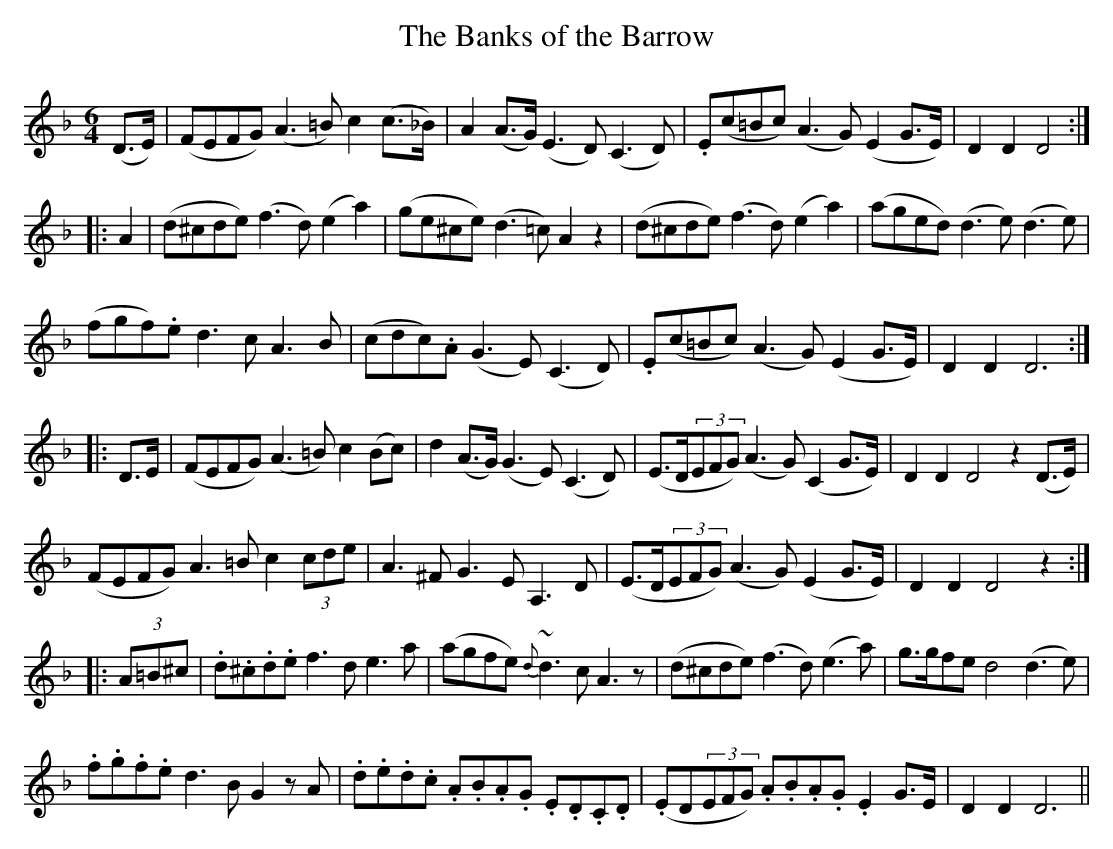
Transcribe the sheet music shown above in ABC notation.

X:1
T: The Banks of the Barrow
M: 6/4
L: 1/8
K: Dm
(D>E) | (FEFG) (A3 =B) c2 (c>_B) | A2 (A>G) (E3 D) (C3 D) | .E(c=Bc) (A3 G) (E2 G>E) | D2 D2 D4 :|
|: A2 | (d^cde) (f3 d) (e2 a2) | (ge^ce) (d3 =c) A2 z2 | (d^cde) (f3 d) (e2 a2) | (aged) (d3 e) (d3 e) |
(fgf).e d3 c A3 B | (cdc).A (G3 E) (C3 D) | .E(c=Bc) (A3 G) (E2 G>E) | D2 D2 D6 :|
|: D>E | (FEFG) (A3 =B) c2 (Bc) | d2 (A>G) (G3 E) (C3 D) | (E>D(3EFG) (A3 G) (C2 G>E) | D2 D2 D4 z2 (D>E) |
(FEFG) A3 =B c2 (3cde | A3 ^F G3 E A,3 D | (E>D(3EFG) (A3 G) (E2 G>E) | D2 D2 D4 z2 :|
|: (3A=B^c | .d.^c.d.e f3 d e3 a | (agfe) {d}~d3 c A3 z | (d^cde) (f3 d) (e3 a) | g>gfe d4 (d3 e) |
.f.g.f.e d3 B G2 z A | .d.e.d.c .A.B.A.G .E.D.C.D | (.ED(3EFG) .A.B.A.G .E2 G>E | D2 D2 D6 ||
